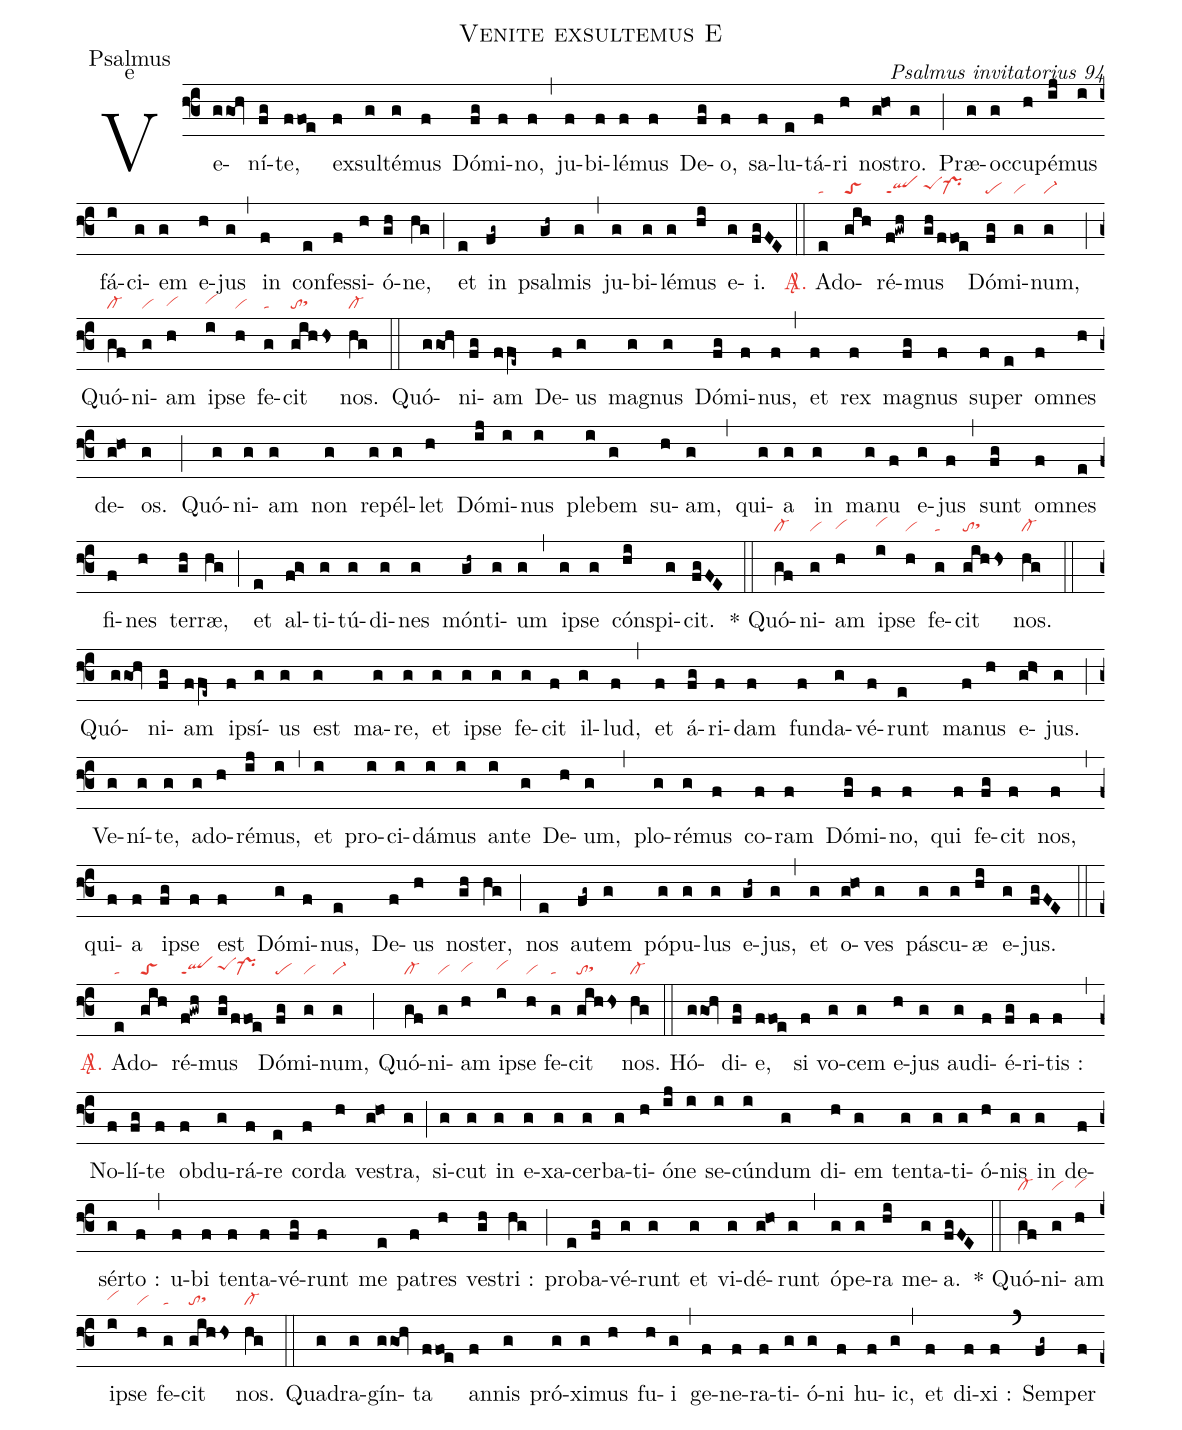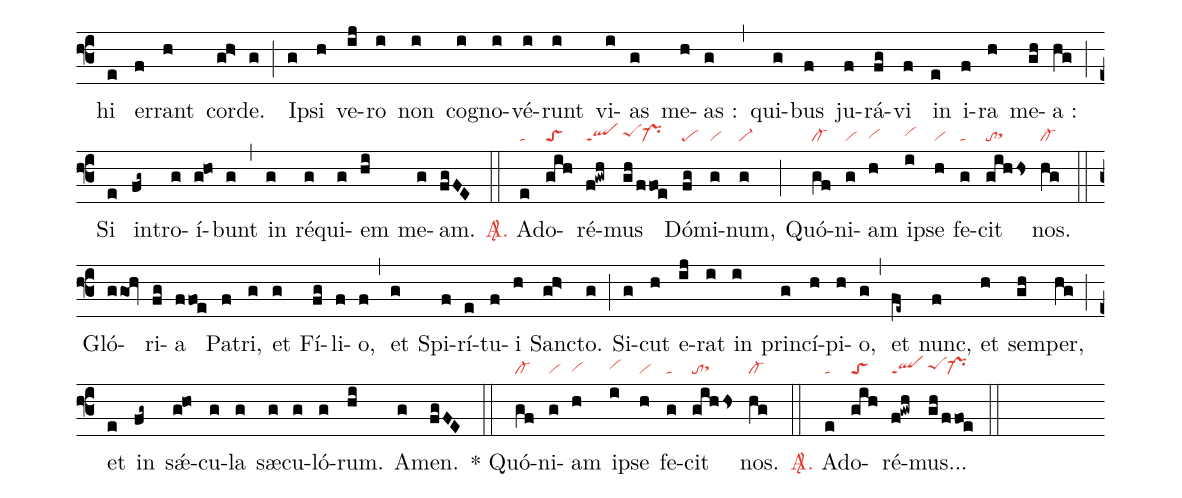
name:Venite exsultemus E;
office-part:Psalmus;
mode:e;
commentary:Psalmus  invitatorius 94;
nabc-lines:1;
%%
(f3)Ve(g/goh)ní(fg)te,(ffoe) ex(f)sul(g)té(g)mus(f) Dó(fg)mi(f)no,(f) (,) ju(f)bi(f)lé(f)mus(f) De(fg)o,(f) sa(f)lu(e)tá(f)ri(h) no(g@ho)stro.(g) (;) Præ(g)oc(g)cu(h)pé(ij)mus(i) fá(i)ci(g)em(g) e(h)jus(g) (,) in(f) con(e)fes(f)si(h)ó(gh)ne,(hg) (;) et(e) in(fg~) psal(gh~)mis(g) (,) ju(g)bi(g)lé(g)mus(hi) e(g)i.(fgFE) (::)


<c><sp>A/</sp>.</c> Ad(e|ta)o(gih|toS)ré(f!gwh|qlppt1)mus(gh/ffoe|peShhpr-) Dó(fg|pe)mi(g|vi)num,(g|vi-) (;) Quó(gf|cl-)ni(g|vi)am(h|vihg) ip(i|vihh)se(h|vi) fe(g|ta)cit(gihhs|tosthh) nos.(hg|cl-) (::)

Quó(g/goh)ni(fg)am(ffe~) De(f)us(g) ma(g)gnus(g) Dó(fg)mi(f)nus,(f) (,) et(f) rex(f) ma(fg)gnus(f) su(f)per(e) om(f)nes(h) de(g@ho)os.(g) (;) Quó(g)ni(g)am(g) non(g) re(g)pél(g)let(h) Dó(ij)mi(i)nus(i) ple(i)bem(g) su(h)am,(g) (,) qui(g)a(g) in(g) ma(g)nu(f) e(g)jus(f) (,) sunt(fg) om(f)nes(e) fi(f)nes(h) ter(gh)ræ,(hg) (;) et(e) al(fg>)ti(g)tú(g)di(g)nes(g) món(gh~)ti(g)um(g) (,) i(g)pse(g) cón(hi)spi(g)cit.(fgFE) (::)

<sp>*</sp> Quó(gf|cl-)ni(g|vi)am(h|vihg) ip(i|vihh)se(h|vi) fe(g|ta)cit(gihhs|tosthh) nos.(hg|cl-) (::)

Quó(g/goh)ni(fg)am(ffe~) i(f)psí(g)us(g) est(g) ma(g)re,(g) et(g) i(g)pse(g) fe(g)cit(f) il(g)lud,(f) (,) et(f) á(fg)ri(f)dam(f) fun(f)da(g)vé(f)runt(e) ma(f)nus(h) e(gh>)jus.(g) (;) Ve(g)ní(g)te,(g) a(g)do(h)ré(ij)mus,(i) (,) et(i) pro(i)ci(i)dá(i)mus(i) an(i)te(g) De(h)um,(g) (,) plo(g)ré(g)mus(f) co(f)ram(f) Dó(fg)mi(f)no,(f) qui(f) fe(fg)cit(f) nos,(f) (,) qui(f)a(f) i(fg)pse(f) est(f) Dó(g)mi(f)nus,(e) De(f)us(h) no(gh)ster,(hg) (;) nos(e) au(fg~)tem(g) pó(g)pu(g)lus(g) e(gh~)jus,(g) (,) et(g) o(g@ho)ves(g) pá(g)scu(g)æ(hi) e(g)jus.(fgFE) (::)

<c><sp>A/</sp>.</c> Ad(e|ta)o(gih|toS)ré(f!gwh|qlppt1)mus(gh/ffoe|peShhpr-) Dó(fg|pe)mi(g|vi)num,(g|vi-) (;) Quó(gf|cl-)ni(g|vi)am(h|vihg) ip(i|vihh)se(h|vi) fe(g|ta)cit(gihhs|tosthh) nos.(hg|cl-) (::)

Hó(g/goh)di(fg)e,(ffoe) si(f) vo(g)cem(g) e(h)jus(g) au(g)di(f)é(fg)ri(f)tis :(f) (,)
No(f)lí(fg)te(f) ob(f)du(g)rá(f)re(e) cor(f)da(h) ve(g@ho)stra,(g) (;) si(g)cut(g) in(g) e(g)xa(g)cer(g)ba(g)ti(h)ó(ij)ne(i) se(i)cún(i)dum(g) di(h)em(g) ten(g)ta(g)ti(g)ó(h)nis(g) in(g) de(f)sér(g)to :(f) (,) u(f)bi(f) ten(f)ta(f)vé(fg)runt(f) me(e) pa(f)tres(h) ve(gh)stri :(hg) (;) pro(e)ba(fg)vé(g)runt(g) et(g) vi(g)dé(g@ho)runt(g) (,) ó(g)pe(g)ra(hi) me(g)a.(fgFE) (::)

<sp>*</sp> Quó(gf|cl-)ni(g|vi)am(h|vihg) ip(i|vihh)se(h|vi) fe(g|ta)cit(gihhs|tosthh) nos.(hg|cl-) (::)

Qua(g)dra(g)gín(g/goh)ta(ffoe) an(f)nis(g) pró(g)xi(g)mus(h) fu(h)i(g) (,) ge(f)ne(f)ra(f)ti(g)ó(g)ni(f) hu(f)ic,(g) (,) et(f) di(f)xi :(f) (`) Sem(fg~)per(f) hi(e) er(f)rant(h) cor(gh>)de.(g) (;) I(g)psi(h) ve(ij)ro(i) non(i) co(i)gno(i)vé(i)runt(i) vi(i)as(g) me(h)as :(g) (,) qui(g)bus(f) ju(f)rá(fg)vi(f) in(e) i(f)ra(h) me(gh)a :(hg) (;) Si(e) in(fg~)tro(g)í(g@ho)bunt(g) (,) in(g) ré(g)qui(g)em(hi) me(g)am.(fgFE) (::)

<c><sp>A/</sp>.</c> Ad(e|ta)o(gih|toS)ré(f!gwh|qlppt1)mus(gh/ffoe|peShhpr-) Dó(fg|pe)mi(g|vi)num,(g|vi-) (;) Quó(gf|cl-)ni(g|vi)am(h|vihg) ip(i|vihh)se(h|vi) fe(g|ta)cit(gihhs|tosthh) nos.(hg|cl-) (::)

Gló(g/goh)ri(fg)a(ffoe) Pa(f)tri,(g) et(g) Fí(fg)li(f)o,(f) (,) et(g) Spi(f)rí(e)tu(f)i(h) San(gh>)cto.(g) (;) Si(g)cut(h) e(ij)rat(i) in(i) prin(g)cí(h)pi(h)o,(g) (,) et(fe~) nunc,(f) et(h) sem(gh)per,(hg) (;) et(e) in(fg~) s<sp>'ae</sp>(g@ho)cu(g)la(g) sæ(g)cu(g)ló(g)rum.(hi) A(g)men.(fgFE) (::)

<sp>*</sp> Quó(gf|cl-)ni(g|vi)am(h|vihg) ip(i|vihh)se(h|vi) fe(g|ta)cit(gihhs|tosthh) nos.(hg|cl-) (::)
<c><sp>A/</sp>.</c> Ad(e|ta)o(gih|toS)ré(f!gwh|qlppt1)mus...(gh/ffoe|peShhpr-) (::)
